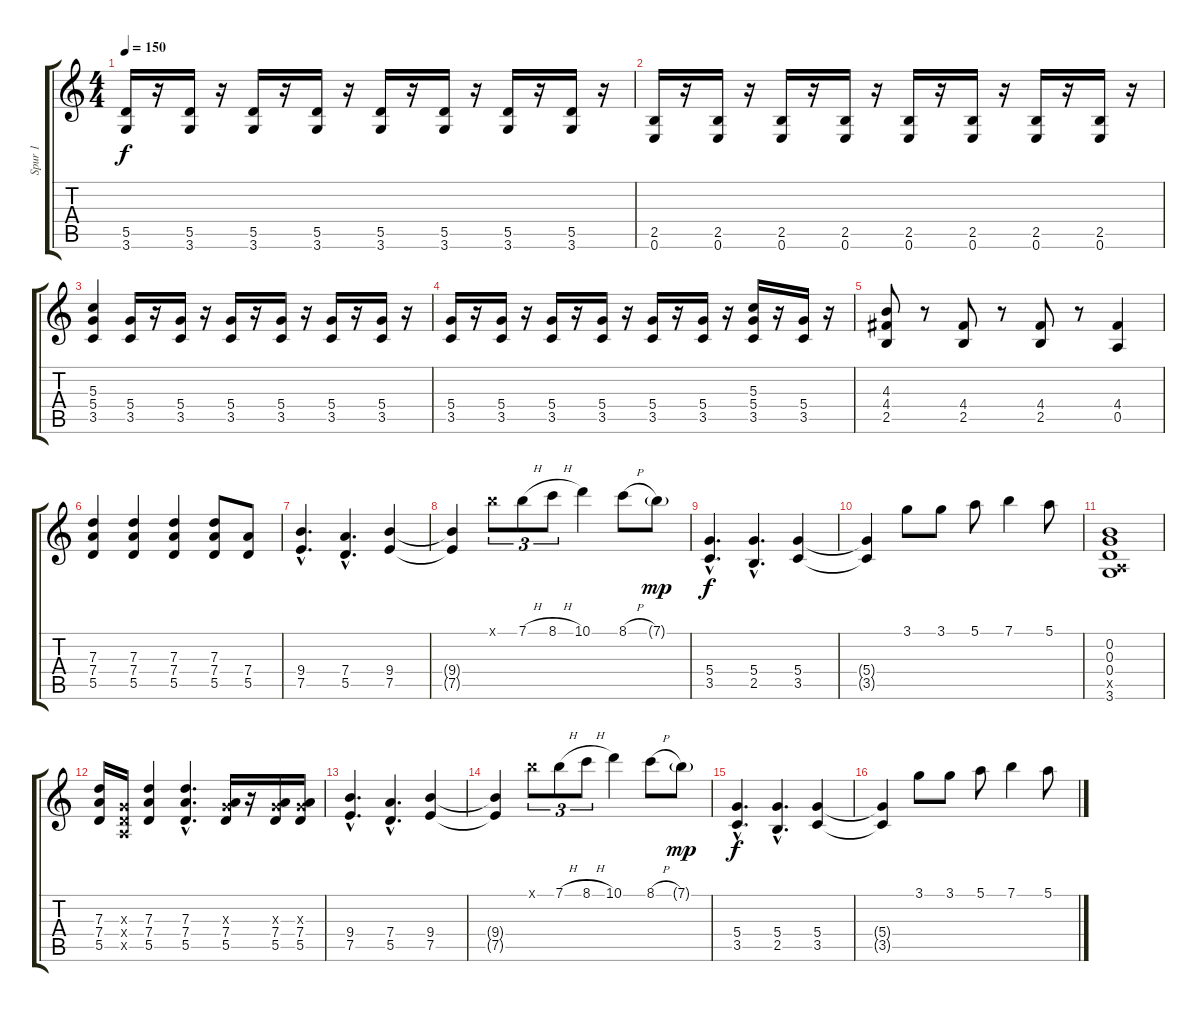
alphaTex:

\track ("Spur 1" "Spur 1") {instrument overdrivenguitar}
\staff {score tabs}
\tuning (E4 B3 G3 D3 A2 E2) {hide}
\ts (4 4)
\tempo 150
\clef g2
\ks c
(5.5 3.6).16{dy f} r.16 (5.5 3.6).16 r.16 (5.5 3.6).16 r.16 (5.5 3.6).16 r.16 (5.5 3.6).16 r.16 (5.5 3.6).16 r.16 (5.5 3.6).16 r.16 (5.5 3.6).16 r.16 |
(2.5 0.6).16 r.16 (2.5 0.6).16 r.16 (2.5 0.6).16 r.16 (2.5 0.6).16 r.16 (2.5 0.6).16 r.16 (2.5 0.6).16 r.16 (2.5 0.6).16 r.16 (2.5 0.6).16 r.16 |
(5.3 5.4 3.5).4 (5.4 3.5).16 r.16 (5.4 3.5).16 r.16 (5.4 3.5).16 r.16 (5.4 3.5).16 r.16 (5.4 3.5).16 r.16 (5.4 3.5).16 r.16 |
(5.4 3.5).16 r.16 (5.4 3.5).16 r.16 (5.4 3.5).16 r.16 (5.4 3.5).16 r.16 (5.4 3.5).16 r.16 (5.4 3.5).16 r.16 (5.3 5.4 3.5).16 r.16 (5.4 3.5).16 r.16 |
(4.3 4.4 2.5).8 r.8 (4.4 2.5).8 r.8 (4.4 2.5).8 r.8 (4.4 0.5).4 |
(7.3 7.4 5.5).4 (7.3 7.4 5.5).4 (7.3 7.4 5.5).4 (7.3 7.4 5.5).8 (7.4 5.5).8 |
(9.4{hac} 7.5{hac}).4{d} (7.4{hac} 5.5{hac}).4{d} (9.4 7.5).4 |
(9.4{t} 7.5{t}).4 7.1{x}.8{tu (3 2)} 7.1{h}.8{tu (3 2)} 8.1{h}.8{tu (3 2)} 10.1.4 8.1{h}.8 7.1{g}.8{dy mp} |
(5.4{hac} 3.5{hac}).4{d dy f} (5.4{hac} 2.5{hac}).4{d} (5.4 3.5).4 |
(5.4{t} 3.5{t}).4 3.1.8 3.1.8 5.1.8 7.1.4 5.1.8 |
(0.2 0.3 0.4 0.5{x} 3.6).1 |
(7.3 7.4 5.5).16 (0.3{x} 0.4{x} 0.5{x}).16 (7.3 7.4 5.5).4 (7.3{hac} 7.4{hac} 5.5{hac}).4{d} (0.3{x} 7.4 5.5).16 r.16 (0.3{x} 7.4 5.5).16 (0.3{x} 7.4 5.5).16 |
(9.4{hac} 7.5{hac}).4{d} (7.4{hac} 5.5{hac}).4{d} (9.4 7.5).4 |
(9.4{t} 7.5{t}).4 7.1{x}.8{tu (3 2)} 7.1{h}.8{tu (3 2)} 8.1{h}.8{tu (3 2)} 10.1.4 8.1{h}.8 7.1{g}.8{dy mp} |
(5.4{hac} 3.5{hac}).4{d dy f} (5.4{hac} 2.5{hac}).4{d} (5.4 3.5).4 |
(5.4{t} 3.5{t}).4 3.1.8 3.1.8 5.1.8 7.1.4 5.1.8
